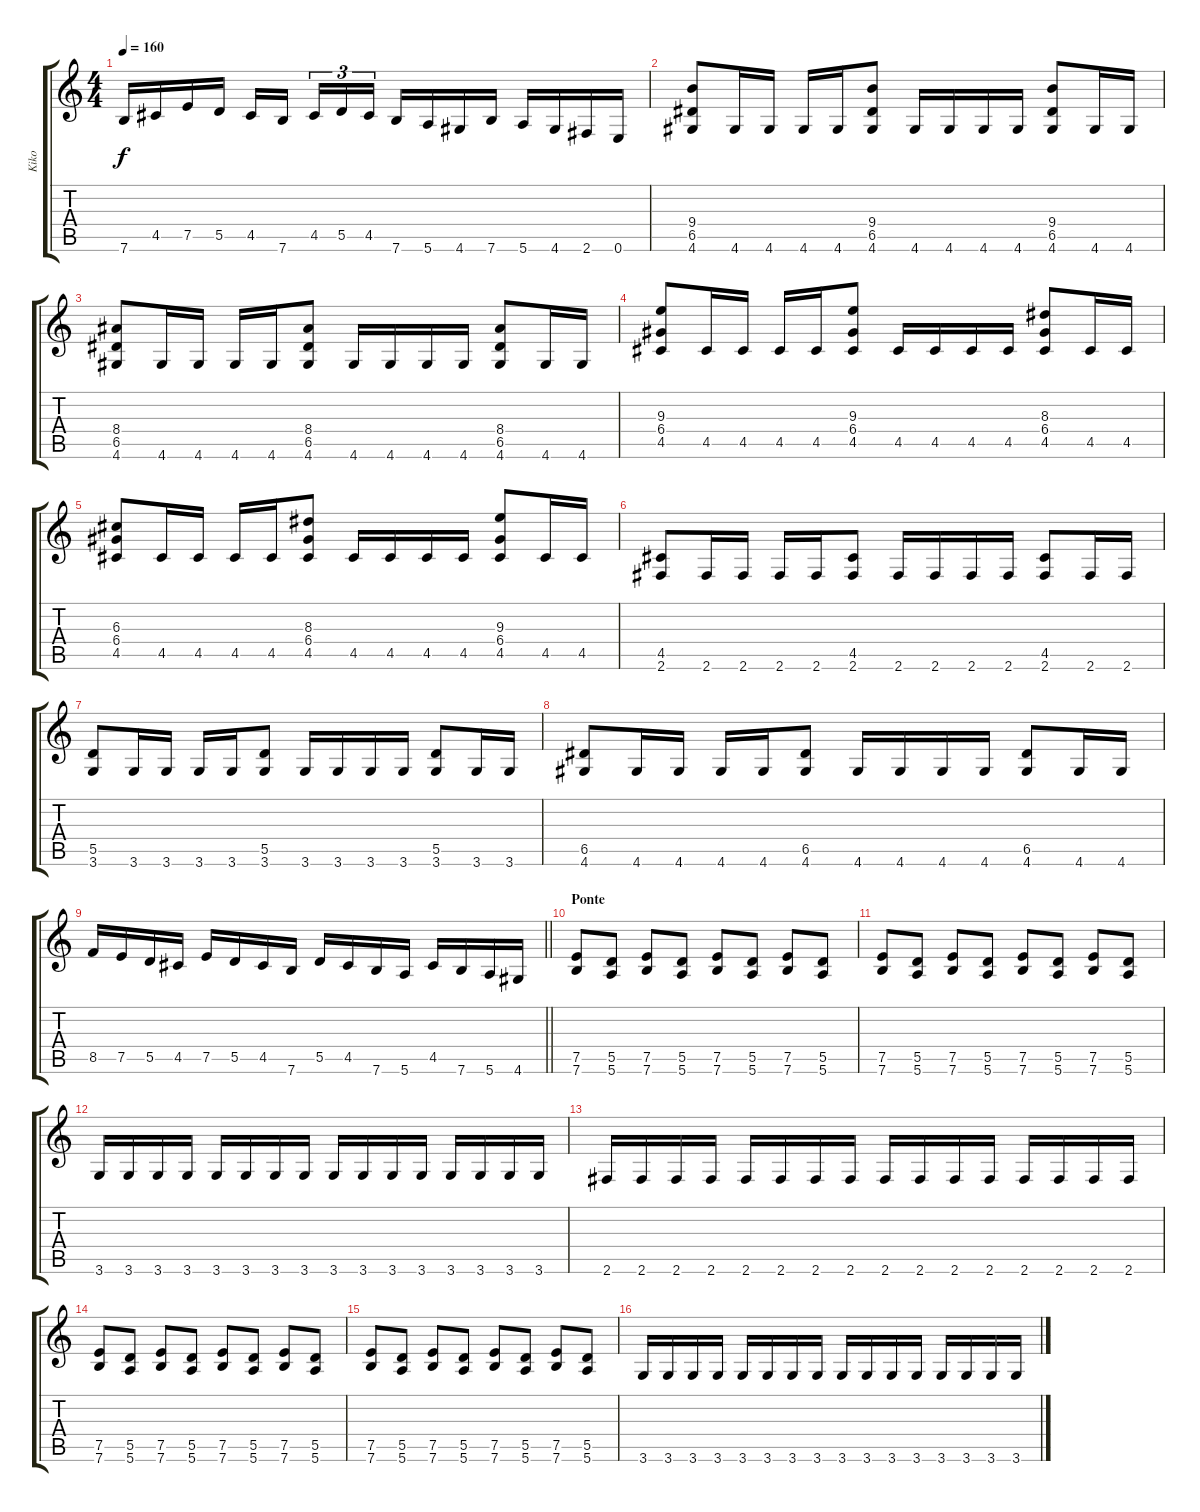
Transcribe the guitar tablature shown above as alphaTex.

\track ("Kiko" "Kiko") {instrument distortionguitar}
\staff {score tabs}
\tuning (E4 B3 G3 D3 A2 E2) {hide}
\ts (4 4)
\tempo 160
\clef g2
\ks c
7.6.16{dy f} 4.5.16 7.5.16 5.5.16 4.5.16 7.6.16 4.5.16{tu (3 2)} 5.5.16{tu (3 2)} 4.5.16{tu (3 2)} 7.6.16 5.6.16 4.6.16 7.6.16 5.6.16 4.6.16 2.6.16 0.6.16 |
(9.4 6.5 4.6).8 4.6.16 4.6.16 4.6.16 4.6.16 (9.4 6.5 4.6).8 4.6.16 4.6.16 4.6.16 4.6.16 (9.4 6.5 4.6).8 4.6.16 4.6.16 |
(8.4 6.5 4.6).8 4.6.16 4.6.16 4.6.16 4.6.16 (8.4 6.5 4.6).8 4.6.16 4.6.16 4.6.16 4.6.16 (8.4 6.5 4.6).8 4.6.16 4.6.16 |
(9.3 6.4 4.5).8 4.5.16 4.5.16 4.5.16 4.5.16 (9.3 6.4 4.5).8 4.5.16 4.5.16 4.5.16 4.5.16 (8.3 6.4 4.5).8 4.5.16 4.5.16 |
(6.3 6.4 4.5).8 4.5.16 4.5.16 4.5.16 4.5.16 (8.3 6.4 4.5).8 4.5.16 4.5.16 4.5.16 4.5.16 (9.3 6.4 4.5).8 4.5.16 4.5.16 |
(4.5 2.6).8 2.6.16 2.6.16 2.6.16 2.6.16 (4.5 2.6).8 2.6.16 2.6.16 2.6.16 2.6.16 (4.5 2.6).8 2.6.16 2.6.16 |
(5.5 3.6).8 3.6.16 3.6.16 3.6.16 3.6.16 (5.5 3.6).8 3.6.16 3.6.16 3.6.16 3.6.16 (5.5 3.6).8 3.6.16 3.6.16 |
(6.5 4.6).8 4.6.16 4.6.16 4.6.16 4.6.16 (6.5 4.6).8 4.6.16 4.6.16 4.6.16 4.6.16 (6.5 4.6).8 4.6.16 4.6.16 |
\barLineRight lightlight
8.5.16 7.5.16 5.5.16 4.5.16 7.5.16 5.5.16 4.5.16 7.6.16 5.5.16 4.5.16 7.6.16 5.6.16 4.5.16 7.6.16 5.6.16 4.6.16 |
\section ("" "Ponte")
(7.5 7.6).8 (5.5 5.6).8 (7.5 7.6).8 (5.5 5.6).8 (7.5 7.6).8 (5.5 5.6).8 (7.5 7.6).8 (5.5 5.6).8 |
(7.5 7.6).8 (5.5 5.6).8 (7.5 7.6).8 (5.5 5.6).8 (7.5 7.6).8 (5.5 5.6).8 (7.5 7.6).8 (5.5 5.6).8 |
3.6.16 3.6.16 3.6.16 3.6.16 3.6.16 3.6.16 3.6.16 3.6.16 3.6.16 3.6.16 3.6.16 3.6.16 3.6.16 3.6.16 3.6.16 3.6.16 |
2.6.16 2.6.16 2.6.16 2.6.16 2.6.16 2.6.16 2.6.16 2.6.16 2.6.16 2.6.16 2.6.16 2.6.16 2.6.16 2.6.16 2.6.16 2.6.16 |
(7.5 7.6).8 (5.5 5.6).8 (7.5 7.6).8 (5.5 5.6).8 (7.5 7.6).8 (5.5 5.6).8 (7.5 7.6).8 (5.5 5.6).8 |
(7.5 7.6).8 (5.5 5.6).8 (7.5 7.6).8 (5.5 5.6).8 (7.5 7.6).8 (5.5 5.6).8 (7.5 7.6).8 (5.5 5.6).8 |
3.6.16 3.6.16 3.6.16 3.6.16 3.6.16 3.6.16 3.6.16 3.6.16 3.6.16 3.6.16 3.6.16 3.6.16 3.6.16 3.6.16 3.6.16 3.6.16
